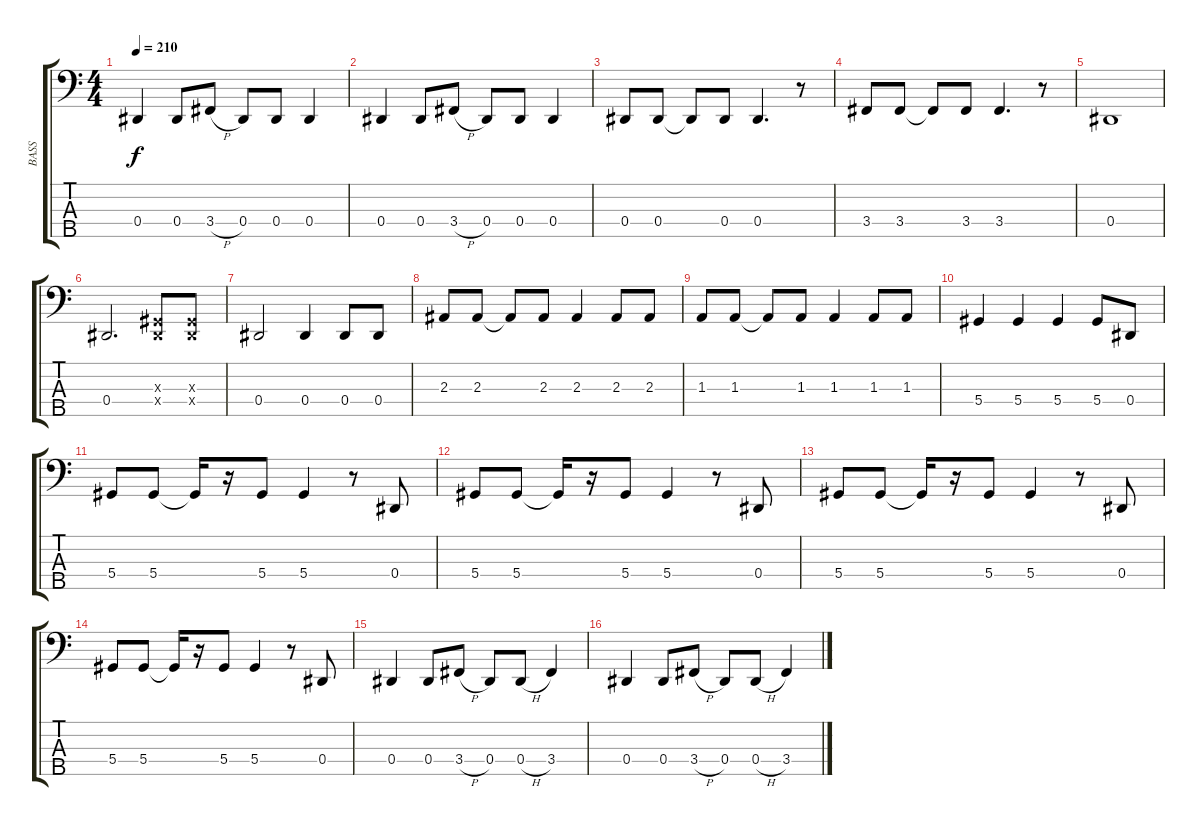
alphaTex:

\track ("BASS" "BASS") {instrument electricbasspick}
\staff {score tabs}
\tuning (Gb2 Db2 Ab1 Eb1 Bb0) {hide}
\ts (4 4)
\tempo 210
\clef f4
\ks c
0.4.4{dy f} 0.4.8 3.4{h}.8 0.4.8 0.4.8 0.4.4 |
0.4.4 0.4.8 3.4{h}.8 0.4.8 0.4.8 0.4.4 |
0.4.8 0.4.8 0.4{t}.8 0.4.8 0.4.4{d} r.8 |
3.4.8 3.4.8 3.4{t}.8 3.4.8 3.4.4{d} r.8 |
0.4.1 |
0.4.2{d} (0.3{x} 0.4{x}).8 (0.3{x} 0.4{x}).8 |
0.4.2 0.4.4 0.4.8 0.4.8 |
2.3.8 2.3.8 2.3{t}.8 2.3.8 2.3.4 2.3.8 2.3.8 |
1.3.8 1.3.8 1.3{t}.8 1.3.8 1.3.4 1.3.8 1.3.8 |
5.4.4 5.4.4 5.4.4 5.4.8 0.4.8 |
5.4.8 5.4.8 5.4{t}.16 r.16 5.4.8 5.4.4 r.8 0.4.8 |
5.4.8 5.4.8 5.4{t}.16 r.16 5.4.8 5.4.4 r.8 0.4.8 |
5.4.8 5.4.8 5.4{t}.16 r.16 5.4.8 5.4.4 r.8 0.4.8 |
5.4.8 5.4.8 5.4{t}.16 r.16 5.4.8 5.4.4 r.8 0.4.8 |
0.4.4 0.4.8 3.4{h}.8 0.4.8 0.4{h}.8 3.4.4 |
0.4.4 0.4.8 3.4{h}.8 0.4.8 0.4{h}.8 3.4.4
